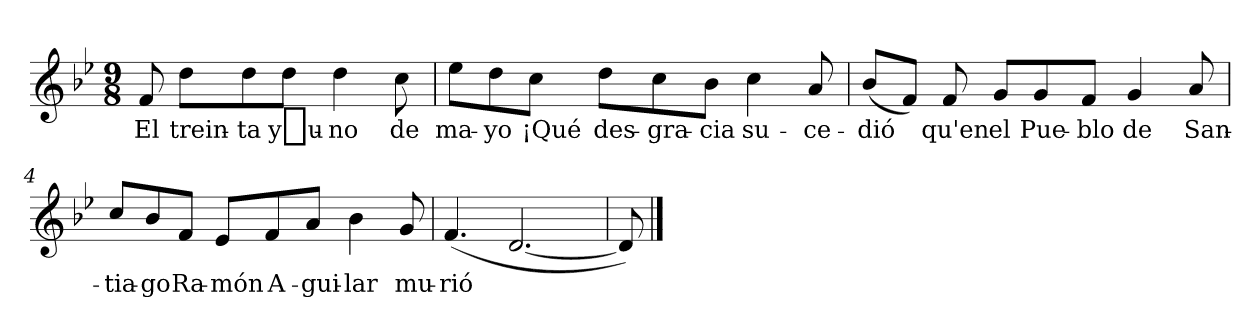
**kern	**text
*part1	*part1
*staff1	*staff1
*clefG2	*
*k[b-e-]	*
*g:	*
*M9/8	*
=1	=1
8fi/	El
8ddi\L	trein-
8ddi\	-ta
8ddi\J	y_u-
4ddi\	-no
8cci\	de
=2	=2
8ee-i\L	ma-
8ddi\	-yo
8cci\J	¡Qué
8ddi\L	des-
8cci\	-gra-
8b-i\J	-cia
4cci\	su-
8ai/	-ce-
!!LO:LB:g=z
=3	=3
(8b-i/L	-dió
8fi/J)	.
8fi/	qu'en
8gi/L	el
8gi/	Pue-
8fi/J	-blo
4gi/	de
8ai/	San-
!!LO:LB:g=z
=4	=4
8cci/L	-tia-
8b-i/	-go
8fi/J	Ra-
8e-i/L	-món
8fi/	A-
8ai/J	-gui-
4b-i\	-lar
8gi/	mu-
=5	=5
(4.fi/	-rió
[2.di/	.
=6	=6
8di/])	.
==	==
*-	*-
